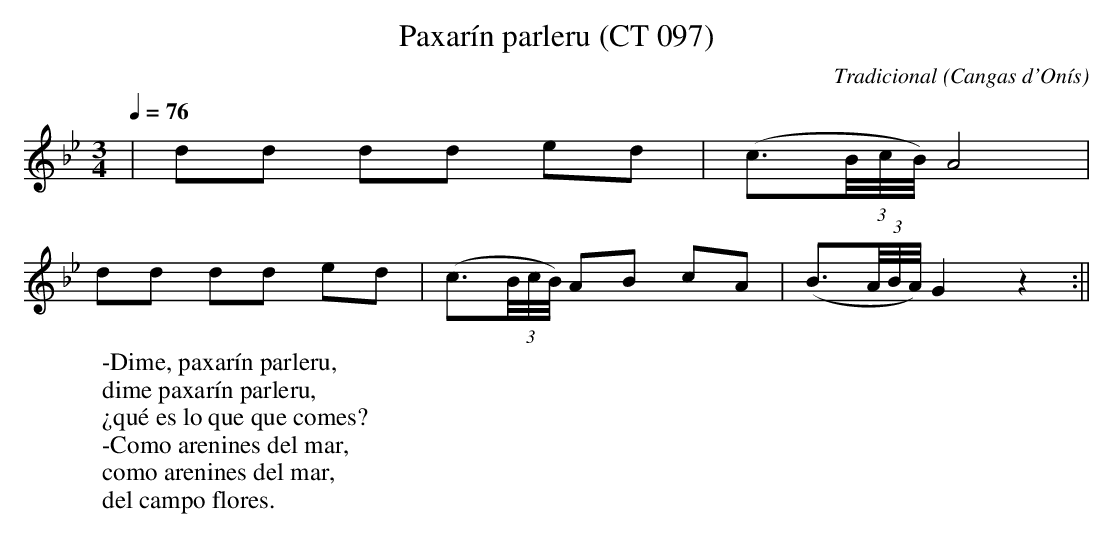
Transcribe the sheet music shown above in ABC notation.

X:1
T:Paxarín parleru (CT 097)
C:Tradicional
O:Cangas d'Onís
M:3/4
L:1/8
Q:1/4=76
K:Gm
|dd dd ed|(c3/2(3B/4c/4B/4) A4|
dd dd ed|(c3/2(3B/4c/4B/4) AB cA|(B3/2(3A/4B/4A/4) G2 z2 :||
W:-Dime, paxarín parleru,
W:dime paxarín parleru,
W:¿qué es lo que que comes?
W:-Como arenines del mar,
W:como arenines del mar,
W:del campo flores.
W:
